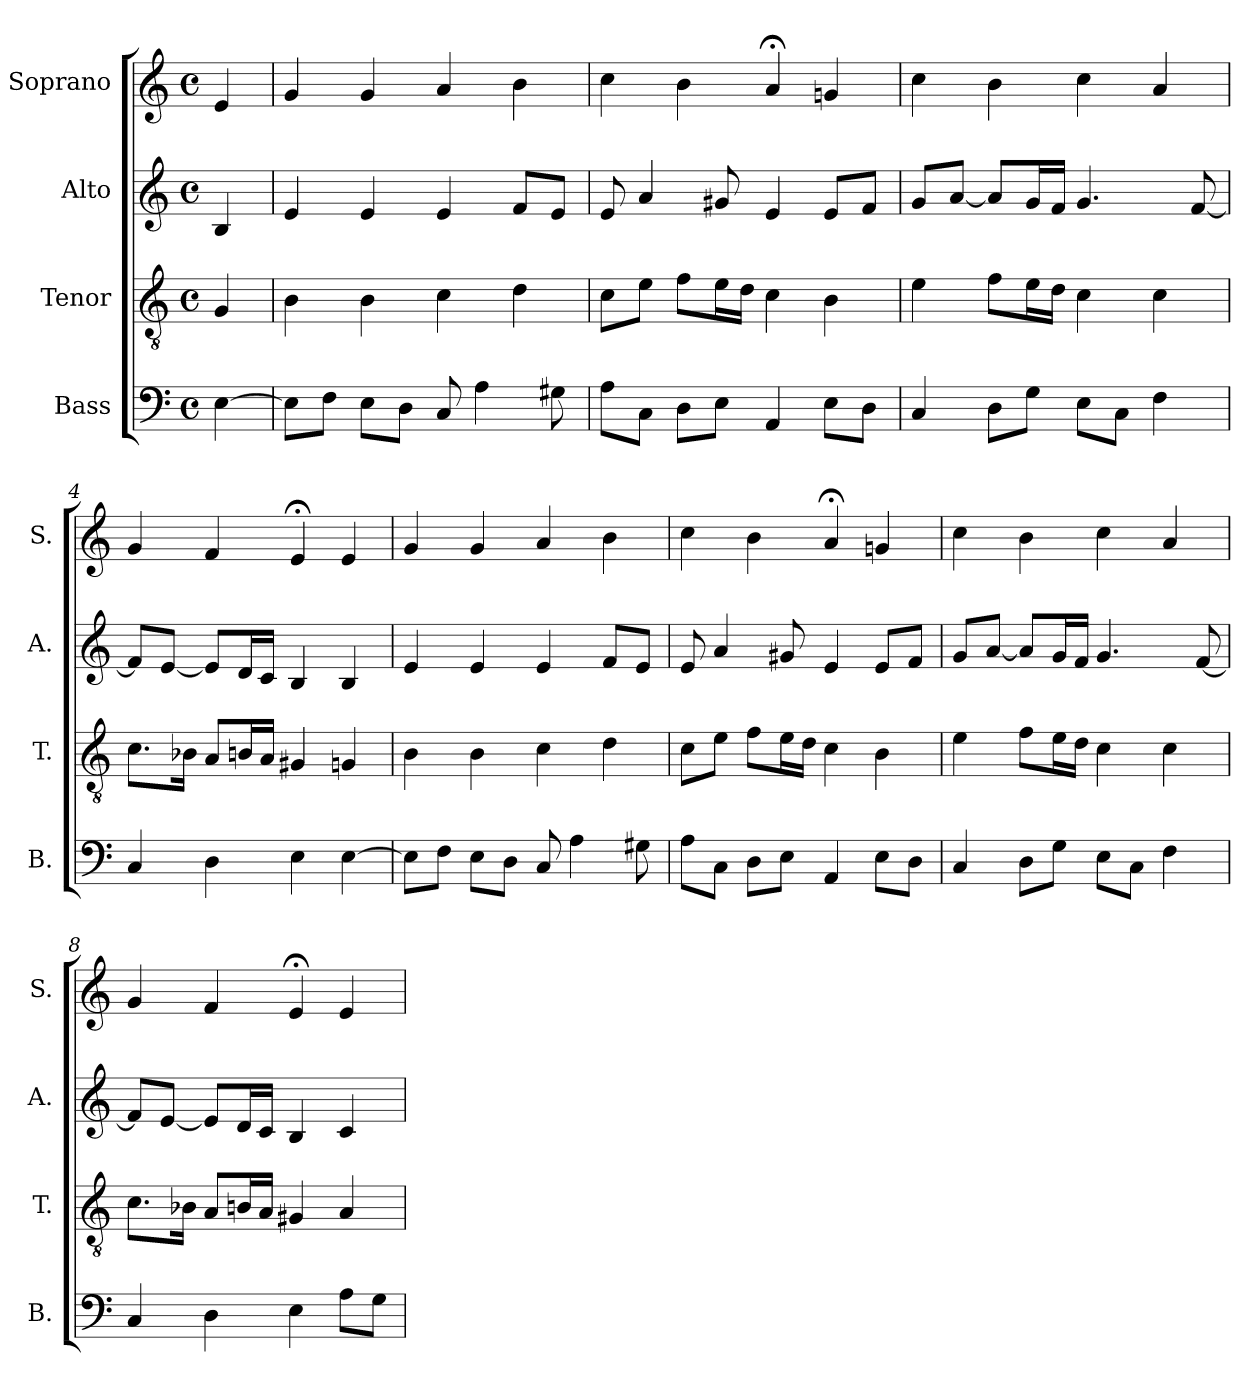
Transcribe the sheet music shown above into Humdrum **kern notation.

**kern	**kern	**kern	**kern
*part4	*part3	*part2	*part1
*staff4	*staff3	*staff2	*staff1
*I"Bass	*I"Tenor	*I"Alto	*I"Soprano
*I'B.	*I'T.	*I'A.	*I'S.
*clefF4	*clefGv2	*clefG2	*clefG2
*k[]	*k[]	*k[]	*k[]
*a:	*a:	*a:	*a:
*M4/4	*M4/4	*M4/4	*M4/4
*met(c)	*met(c)	*met(c)	*met(c)
=	=	=	=
[4E\	4G/	4B/	4e/
=1	=1	=1	=1
8E\L]	4B\	4e/	4g/
8F\J	.	.	.
8E\L	4B\	4e/	4g/
8D\J	.	.	.
8C/	4c\	4e/	4a/
4A\	.	.	.
.	4d\	8f/L	4b\
8G#X\	.	8e/J	.
=2	=2	=2	=2
8A\L	8c\L	8e/	4cc\
8C\J	8e\J	4a/	.
8D\L	8f\L	.	4b\
8E\J	16e\L	8g#X/	.
.	16d\JJ	.	.
4AA/	4c\	4e/	4a;</
8E\L	4B\	8e/L	4gn/
8D\J	.	8f/J	.
=3	=3	=3	=3
4C/	4e\	8g/L	4cc\
.	.	[8a/J	.
8D\L	8f\L	8a/L]	4b\
8G\J	16e\L	16g/L	.
.	16d\JJ	16f/JJ	.
8E\L	4c\	4.g/	4cc\
8C\J	.	.	.
4F\	4c\	.	4a/
.	.	[8f/	.
=4	=4	=4	=4
4C/	8.c\L	8f/L]	4g/
.	.	[8e/J	.
.	16B-X\Jk	.	.
4D\	8A/L	8e/L]	4f/
.	16Bn/L	16d/L	.
.	16A/JJ	16c/JJ	.
4E\	4G#X/	4B/	4e;</
[4E\	4Gn/	4B/	4e/
!!LO:LB:g=z
=5	=5	=5	=5
8E\L]	4B\	4e/	4g/
8F\J	.	.	.
8E\L	4B\	4e/	4g/
8D\J	.	.	.
8C/	4c\	4e/	4a/
4A\	.	.	.
.	4d\	8f/L	4b\
8G#X\	.	8e/J	.
=6	=6	=6	=6
8A\L	8c\L	8e/	4cc\
8C\J	8e\J	4a/	.
8D\L	8f\L	.	4b\
8E\J	16e\L	8g#X/	.
.	16d\JJ	.	.
4AA/	4c\	4e/	4a;</
8E\L	4B\	8e/L	4gn/
8D\J	.	8f/J	.
=7	=7	=7	=7
4C/	4e\	8g/L	4cc\
.	.	[8a/J	.
8D\L	8f\L	8a/L]	4b\
8G\J	16e\L	16g/L	.
.	16d\JJ	16f/JJ	.
8E\L	4c\	4.g/	4cc\
8C\J	.	.	.
4F\	4c\	.	4a/
.	.	[8f/	.
=8	=8	=8	=8
4C/	8.c\L	8f/L]	4g/
.	.	[8e/J	.
.	16B-X\Jk	.	.
4D\	8A/L	8e/L]	4f/
.	16Bn/L	16d/L	.
.	16A/JJ	16c/JJ	.
4E\	4G#X/	4B/	4e;</
8A\L	4A/	4c/	4e/
8G\J	.	.	.
=	=	=	=
*-	*-	*-	*-
